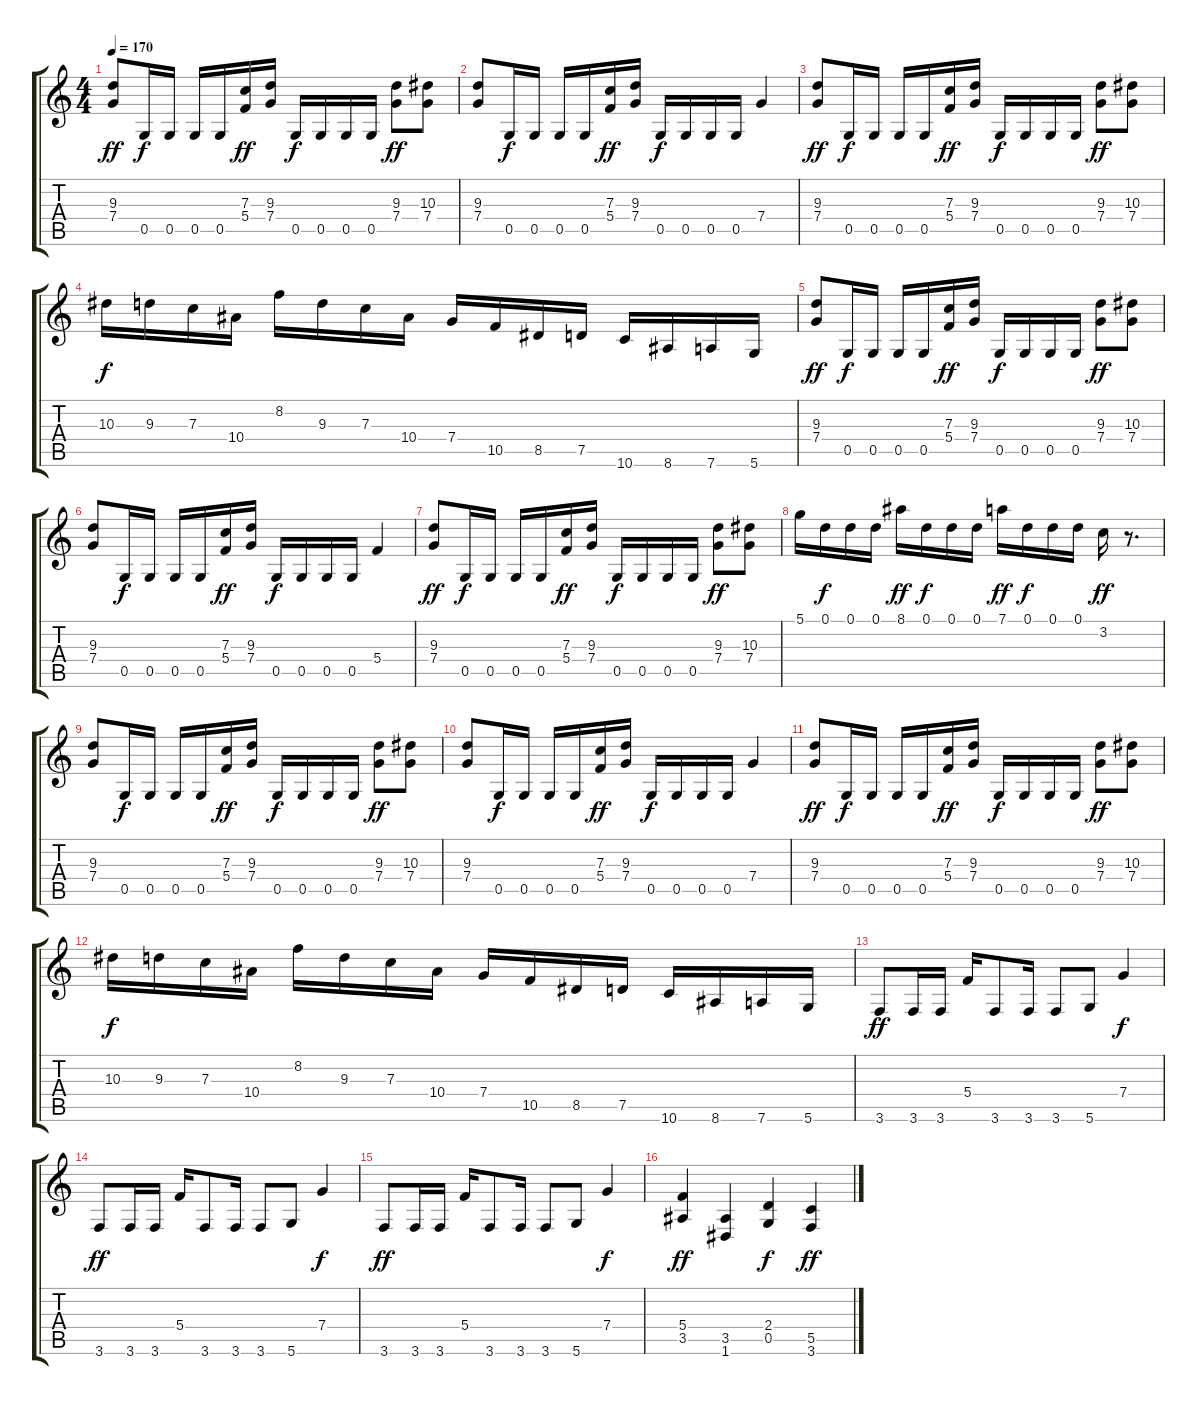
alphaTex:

\track "" {instrument overdrivenguitar}
\staff {score tabs}
\tuning (D4 A3 F3 C3 G2 D2) {hide}
\ts (4 4)
\tempo 170
\clef g2
\ks c
(9.3 7.4).8{dy ff instrument overdrivenguitar} 0.5.16{dy f} 0.5.16 0.5.16 0.5.16 (7.3 5.4).16{dy ff} (9.3 7.4).16 0.5.16{dy f} 0.5.16 0.5.16 0.5.16 (9.3 7.4).8{dy ff} (10.3 7.4).8 |
(9.3 7.4).8 0.5.16{dy f} 0.5.16 0.5.16 0.5.16 (7.3 5.4).16{dy ff} (9.3 7.4).16 0.5.16{dy f} 0.5.16 0.5.16 0.5.16 7.4.4 |
(9.3 7.4).8{dy ff} 0.5.16{dy f} 0.5.16 0.5.16 0.5.16 (7.3 5.4).16{dy ff} (9.3 7.4).16 0.5.16{dy f} 0.5.16 0.5.16 0.5.16 (9.3 7.4).8{dy ff} (10.3 7.4).8 |
10.3.16{dy f} 9.3.16 7.3.16 10.4.16 8.2.16 9.3.16 7.3.16 10.4.16 7.4.16 10.5.16 8.5.16 7.5.16 10.6.16 8.6.16 7.6.16 5.6.16 |
(9.3 7.4).8{dy ff} 0.5.16{dy f} 0.5.16 0.5.16 0.5.16 (7.3 5.4).16{dy ff} (9.3 7.4).16 0.5.16{dy f} 0.5.16 0.5.16 0.5.16 (9.3 7.4).8{dy ff} (10.3 7.4).8 |
(9.3 7.4).8 0.5.16{dy f} 0.5.16 0.5.16 0.5.16 (7.3 5.4).16{dy ff} (9.3 7.4).16 0.5.16{dy f} 0.5.16 0.5.16 0.5.16 5.4.4 |
(9.3 7.4).8{dy ff} 0.5.16{dy f} 0.5.16 0.5.16 0.5.16 (7.3 5.4).16{dy ff} (9.3 7.4).16 0.5.16{dy f} 0.5.16 0.5.16 0.5.16 (9.3 7.4).8{dy ff} (10.3 7.4).8 |
5.1.16 0.1.16{dy f} 0.1.16 0.1.16 8.1.16{dy ff} 0.1.16{dy f} 0.1.16 0.1.16 7.1.16{dy ff} 0.1.16{dy f} 0.1.16 0.1.16 3.2.16{dy ff} r.8{d} |
(9.3 7.4).8 0.5.16{dy f} 0.5.16 0.5.16 0.5.16 (7.3 5.4).16{dy ff} (9.3 7.4).16 0.5.16{dy f} 0.5.16 0.5.16 0.5.16 (9.3 7.4).8{dy ff} (10.3 7.4).8 |
(9.3 7.4).8 0.5.16{dy f} 0.5.16 0.5.16 0.5.16 (7.3 5.4).16{dy ff} (9.3 7.4).16 0.5.16{dy f} 0.5.16 0.5.16 0.5.16 7.4.4 |
(9.3 7.4).8{dy ff} 0.5.16{dy f} 0.5.16 0.5.16 0.5.16 (7.3 5.4).16{dy ff} (9.3 7.4).16 0.5.16{dy f} 0.5.16 0.5.16 0.5.16 (9.3 7.4).8{dy ff} (10.3 7.4).8 |
10.3.16{dy f} 9.3.16 7.3.16 10.4.16 8.2.16 9.3.16 7.3.16 10.4.16 7.4.16 10.5.16 8.5.16 7.5.16 10.6.16 8.6.16 7.6.16 5.6.16 |
3.6.8{dy ff} 3.6.16 3.6.16 5.4.16 3.6.8 3.6.16 3.6.8 5.6.8 7.4.4{dy f} |
3.6.8{dy ff} 3.6.16 3.6.16 5.4.16 3.6.8 3.6.16 3.6.8 5.6.8 7.4.4{dy f} |
3.6.8{dy ff} 3.6.16 3.6.16 5.4.16 3.6.8 3.6.16 3.6.8 5.6.8 7.4.4{dy f} |
(5.4 3.5).4{dy ff} (3.5 1.6).4 (2.4 0.5).4{dy f} (5.5 3.6).4{dy ff}
